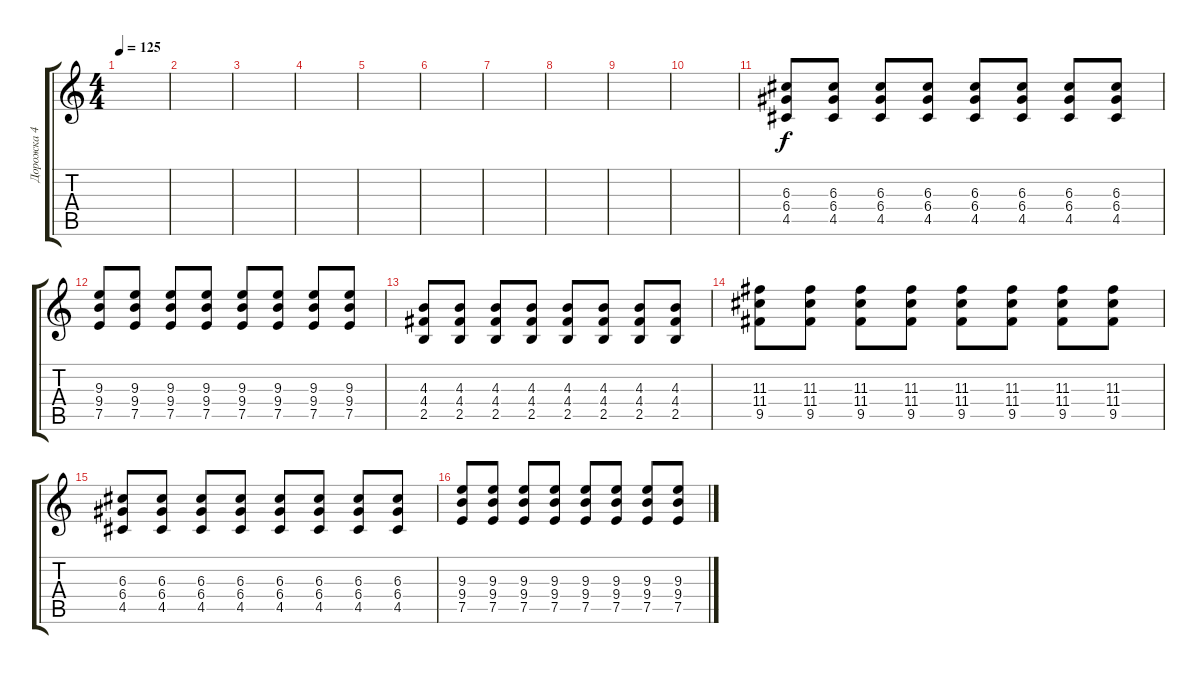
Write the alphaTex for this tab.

\track ("Дорожка 4" "Дорожка 4") {instrument distortionguitar}
\staff {score tabs}
\tuning (E4 B3 G3 D3 A2 E2) {hide}
\ts (4 4)
\tempo 125
\clef g2
\ks c
|
|
|
|
|
|
|
|
|
|
(6.3 6.4 4.5).8 (6.3 6.4 4.5).8 (6.3 6.4 4.5).8 (6.3 6.4 4.5).8 (6.3 6.4 4.5).8 (6.3 6.4 4.5).8 (6.3 6.4 4.5).8 (6.3 6.4 4.5).8 |
(9.3 9.4 7.5).8 (9.3 9.4 7.5).8 (9.3 9.4 7.5).8 (9.3 9.4 7.5).8 (9.3 9.4 7.5).8 (9.3 9.4 7.5).8 (9.3 9.4 7.5).8 (9.3 9.4 7.5).8 |
(4.3 4.4 2.5).8 (4.3 4.4 2.5).8 (4.3 4.4 2.5).8 (4.3 4.4 2.5).8 (4.3 4.4 2.5).8 (4.3 4.4 2.5).8 (4.3 4.4 2.5).8 (4.3 4.4 2.5).8 |
(11.3 11.4 9.5).8 (11.3 11.4 9.5).8 (11.3 11.4 9.5).8 (11.3 11.4 9.5).8 (11.3 11.4 9.5).8 (11.3 11.4 9.5).8 (11.3 11.4 9.5).8 (11.3 11.4 9.5).8 |
(6.3 6.4 4.5).8 (6.3 6.4 4.5).8 (6.3 6.4 4.5).8 (6.3 6.4 4.5).8 (6.3 6.4 4.5).8 (6.3 6.4 4.5).8 (6.3 6.4 4.5).8 (6.3 6.4 4.5).8 |
(9.3 9.4 7.5).8 (9.3 9.4 7.5).8 (9.3 9.4 7.5).8 (9.3 9.4 7.5).8 (9.3 9.4 7.5).8 (9.3 9.4 7.5).8 (9.3 9.4 7.5).8 (9.3 9.4 7.5).8
